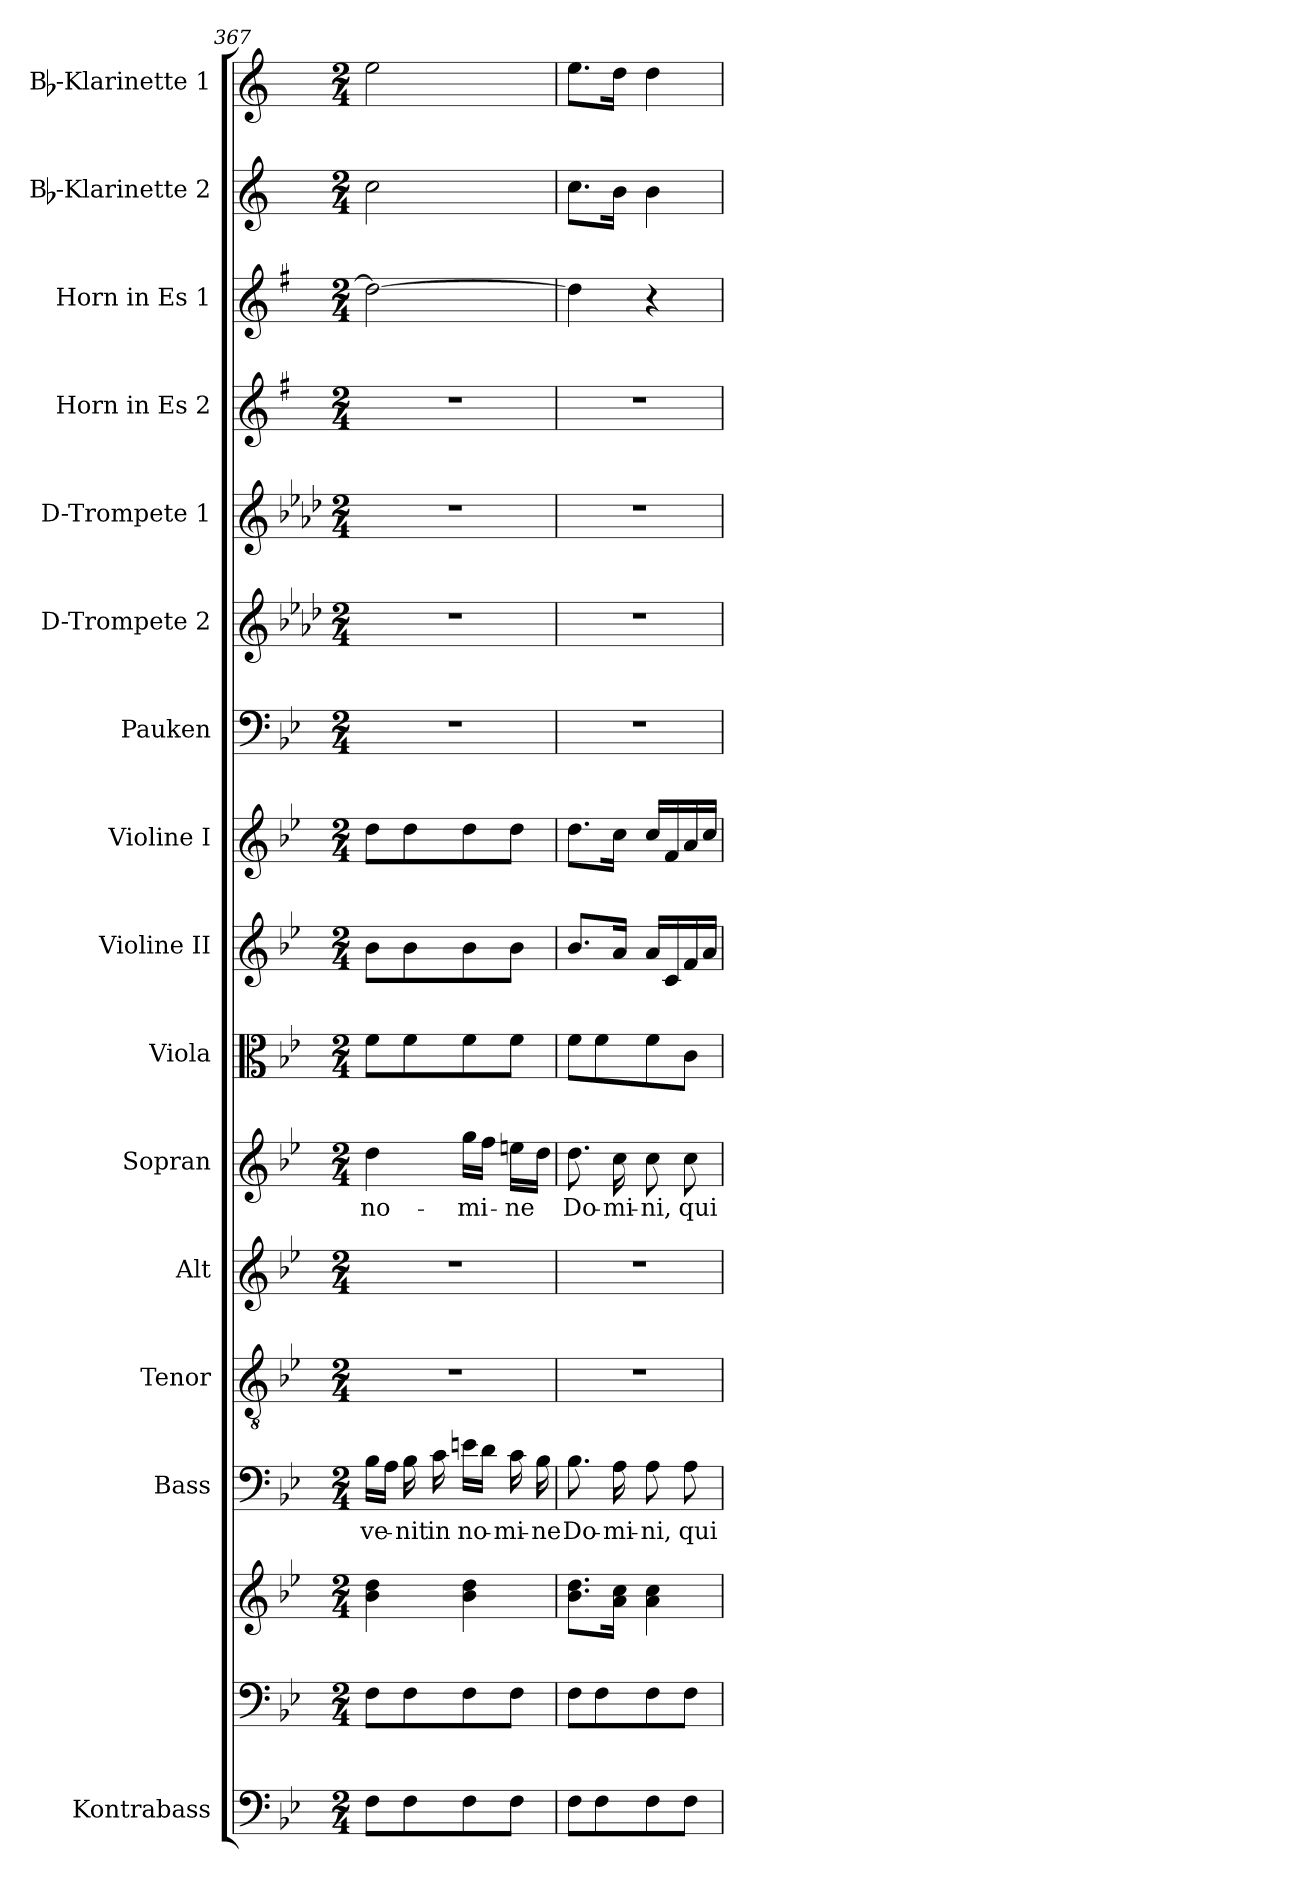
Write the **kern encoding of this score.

**kern	**kern	**kern	**kern	**text	**kern	**kern	**kern	**text	**kern	**kern	**kern	**kern	**kern	**kern	**kern	**kern	**kern	**kern
*part16	*part15	*part15	*part14	*part14	*part13	*part12	*part11	*part11	*part10	*part9	*part8	*part7	*part6	*part5	*part4	*part3	*part2	*part1
*staff17	*staff16	*staff15	*staff14	*staff14	*staff13	*staff12	*staff11	*staff11	*staff10	*staff9	*staff8	*staff7	*staff6	*staff5	*staff4	*staff3	*staff2	*staff1
*I"Kontrabass	*	*	*I"Bass	*	*I"Tenor	*I"Alt	*I"Sopran	*	*I"Viola	*I"Violine II	*I"Violine I	*I"Pauken	*I"D-Trompete 2	*I"D-Trompete 1	*I"Horn in Es 2	*I"Horn in Es 1	*I"Bb-Klarinette 2	*I"Bb-Klarinette 1
*I'Kb.	*	*	*I'B.	*	*I'T.	*I'A.	*I'S.	*	*I'Vla.	*I'Vl. II	*I'Vl. I	*I'Pk.	*I'D Trp. 2	*I'D Trp. 1	*	*	*I'Bb Kl. 2	*I'Bb Kl. 1
*clefF4	*clefF4	*clefG2	*clefF4	*	*clefGv2	*clefG2	*clefG2	*	*clefC3	*clefG2	*clefG2	*clefF4	*clefG2	*clefG2	*clefG2	*clefG2	*clefG2	*clefG2
*ITrd7c12	*	*	*	*	*	*	*	*	*	*	*	*	*ITrd-1c-2	*ITrd-1c-2	*ITrd5c9	*ITrd5c9	*ITrd1c2	*ITrd1c2
*k[b-e-]	*k[b-e-]	*k[b-e-]	*k[b-e-]	*	*k[b-e-]	*k[b-e-]	*k[b-e-]	*	*k[b-e-]	*k[b-e-]	*k[b-e-]	*k[b-e-]	*k[b-e-]	*k[b-e-]	*k[b-e-]	*k[b-e-]	*k[b-e-]	*k[b-e-]
*B-:	*B-:	*B-:	*B-:	*	*B-:	*B-:	*B-:	*	*B-:	*B-:	*B-:	*B-:	*B-:	*B-:	*B-:	*B-:	*B-:	*B-:
*M2/4	*M2/4	*M2/4	*M2/4	*	*M2/4	*M2/4	*M2/4	*	*M2/4	*M2/4	*M2/4	*M2/4	*M2/4	*M2/4	*M2/4	*M2/4	*M2/4	*M2/4
=367	=367	=367	=367	=367	=367	=367	=367	=367	=367	=367	=367	=367	=367	=367	=367	=367	=367	=367
!	!	!	!	!LO:LY:b	!	!	!	!LO:LY:b	!	!	!	!	!	!	!	!	!	!
8FF\L	8F\L	4b-\ 4dd\	16B-\LL	ve-	2r	2r	4dd\	no-	8f\L	8b-\L	8dd\L	2r	2r	2r	2r	2f\_	2b-\	2dd\
.	.	.	16A\JJ	.	.	.	.	.	.	.	.	.	.	.	.	.	.	.
!	!	!	!	!LO:LY:b	!	!	!	!	!	!	!	!	!	!	!	!	!	!
8FF\	8F\	.	16B-\	-nit	.	.	.	.	8f\	8b-\	8dd\	.	.	.	.	.	.	.
!	!	!	!	!LO:LY:b	!	!	!	!	!	!	!	!	!	!	!	!	!	!
.	.	.	16c\	in	.	.	.	.	.	.	.	.	.	.	.	.	.	.
!	!	!	!	!LO:LY:b	!	!	!	!LO:LY:b	!	!	!	!	!	!	!	!	!	!
8FF\	8F\	4b-\ 4dd\	16en\LL	no-	.	.	16gg\LL	-mi-	8f\	8b-\	8dd\	.	.	.	.	.	.	.
.	.	.	16d\JJ	.	.	.	16ff\JJ	.	.	.	.	.	.	.	.	.	.	.
!	!	!	!	!LO:LY:b	!	!	!	!LO:LY:b	!	!	!	!	!	!	!	!	!	!
8FF\J	8F\J	.	16c\	-mi-	.	.	16een\LL	-ne	8f\J	8b-\J	8dd\J	.	.	.	.	.	.	.
!	!	!	!	!LO:LY:b	!	!	!	!	!	!	!	!	!	!	!	!	!	!
.	.	.	16B-\	-ne	.	.	16dd\JJ	.	.	.	.	.	.	.	.	.	.	.
=368	=368	=368	=368	=368	=368	=368	=368	=368	=368	=368	=368	=368	=368	=368	=368	=368	=368	=368
!	!	!	!	!LO:LY:b	!	!	!	!LO:LY:b	!	!	!	!	!	!	!	!	!	!
8FF\L	8F\L	8.b-\ 8.dd\L	8.B-\	Do-	2r	2r	8.dd\	Do-	8f\L	8.b-/L	8.dd\L	2r	2r	2r	2r	4f\]	8.b-\L	8.dd\L
8FF\	8F\	.	.	.	.	.	.	.	8f\	.	.	.	.	.	.	.	.	.
!	!	!	!	!LO:LY:b	!	!	!	!LO:LY:b	!	!	!	!	!	!	!	!	!	!
.	.	16a\ 16cc\Jk	16A\	-mi-	.	.	16cc\	-mi-	.	16a/Jk	16cc\Jk	.	.	.	.	.	16a\Jk	16cc\Jk
!	!	!	!	!LO:LY:b	!	!	!	!LO:LY:b	!	!	!	!	!	!	!	!	!	!
8FF\	8F\	4a\ 4cc\	8A\	-ni,	.	.	8cc\	-ni,	8f\	16a/LL	16cc/LL	.	.	.	.	4r	4a\	4cc\
.	.	.	.	.	.	.	.	.	.	16c/	16f/	.	.	.	.	.	.	.
!	!	!	!	!LO:LY:b	!	!	!	!LO:LY:b	!	!	!	!	!	!	!	!	!	!
8FF\J	8F\J	.	8A\	qui	.	.	8cc\	qui	8c\J	16f/	16a/	.	.	.	.	.	.	.
.	.	.	.	.	.	.	.	.	.	16a/JJ	16cc/JJ	.	.	.	.	.	.	.
=	=	=	=	=	=	=	=	=	=	=	=	=	=	=	=	=	=	=
*-	*-	*-	*-	*-	*-	*-	*-	*-	*-	*-	*-	*-	*-	*-	*-	*-	*-	*-
